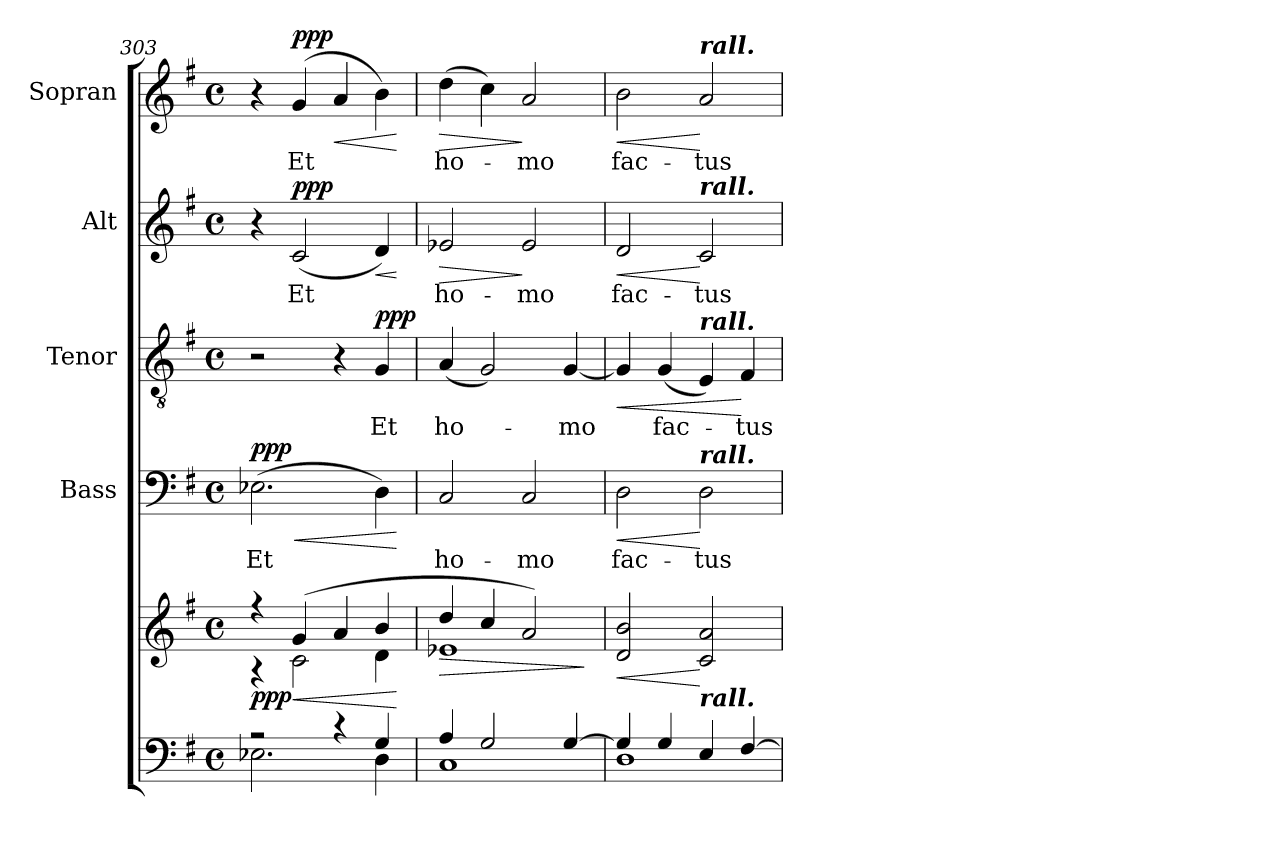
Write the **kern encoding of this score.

**kern	**kern	**dynam	**kern	**text	**dynam	**kern	**text	**dynam	**kern	**text	**dynam	**kern	**text	**dynam
*part5	*part5	*part5	*part4	*part4	*part4	*part3	*part3	*part3	*part2	*part2	*part2	*part1	*part1	*part1
*staff6	*staff5	*staff5/6	*staff4	*staff4	*staff4	*staff3	*staff3	*staff3	*staff2	*staff2	*staff2	*staff1	*staff1	*staff1
*	*	*	*I"Bass	*	*	*I"Tenor	*	*	*I"Alt	*	*	*I"Sopran	*	*
*	*	*	*I'B.	*	*	*I'T.	*	*	*I'A.	*	*	*I'S.	*	*
*clefF4	*clefG2	*	*clefF4	*	*	*clefGv2	*	*	*clefG2	*	*	*clefG2	*	*
*k[f#]	*k[f#]	*	*k[f#]	*	*	*k[f#]	*	*	*k[f#]	*	*	*k[f#]	*	*
*G:	*G:	*	*G:	*	*	*G:	*	*	*G:	*	*	*G:	*	*
*M4/4	*M4/4	*	*M4/4	*	*	*M4/4	*	*	*M4/4	*	*	*M4/4	*	*
*met(c)	*met(c)	*	*met(c)	*	*	*met(c)	*	*	*met(c)	*	*	*met(c)	*	*
=303	=303	=303	=303	=303	=303	=303	=303	=303	=303	=303	=303	=303	=303	=303
*^	*^	*	*	*	*	*	*	*	*	*	*	*	*	*
!	!	!	!	!LO:DY:b	!	!LO:LY:b	!LO:HP:b	!	!	!	!	!	!	!	!	!
!	!	!	!	!	!	!	!LO:DY:n=1:a	!	!	!	!	!	!	!	!	!
2rA	2.E-X\	4r	4r	ppp	(>2.E-X\	Et	< ppp	2r	.	.	4r	.	.	4r	.	.
!	!	!	!	!LO:HP:b	!	!	!	!	!	!	!	!LO:LY:b	!LO:DY:a	!	!LO:LY:b	!LO:DY:a
.	.	(4g/	2c\	<	.	.	.	.	.	.	(<2c/	Et	ppp	(4g/	Et	ppp
!	!	!	!	!	!	!	!	!	!	!	!	!	!	!	!	!LO:HP:b
4rc	.	4a/	.	.	.	.	.	4r	.	.	.	.	.	4a/	.	<
!	!	!	!	!	!	!	!	!	!LO:LY:b	!LO:DY:a	!	!	!LO:HP:b	!	!	!
4G/	4D\	4b/	4d\	.	4D\)	.	.	4G/	Et	ppp	4d/)	.	<	4b\)	.	.
*v	*v	*	*	*	*	*	*	*	*	*	*	*	*	*	*	*
*	*v	*v	*	*	*	*	*	*	*	*	*	*	*	*	*
.	.	[	.	.	[	.	.	.	.	.	[	.	.	[
=304	=304	=304	=304	=304	=304	=304	=304	=304	=304	=304	=304	=304	=304	=304
*^	*	*	*	*	*	*	*	*	*	*	*	*	*	*
!	!	!	!LO:HP:b	!	!LO:LY:b	!	!	!LO:LY:b	!	!	!LO:LY:b	!LO:HP:b	!	!LO:LY:b	!LO:HP:b
*	*	*^	*	*	*	*	*	*	*	*	*	*	*	*	*
4A/	1C	4dd/	1e-X	>	2C/	ho-	.	(<4A/	ho-	.	2e-X/	ho-	>	(>4dd\	ho-	>
2G/	.	4cc/	.	.	.	.	.	2G/)	.	.	.	.	.	4cc\)	.	.
!	!	!	!	!	!	!LO:LY:b	!	!	!	!	!	!LO:LY:b	!	!	!LO:LY:b	!
.	.	2a/)	.	.	2C/	-mo	.	.	.	.	2e-/	-mo	]	2a/	-mo	]
!	!	!	!	!	!	!	!	!	!LO:LY:b	!	!	!	!	!	!	!
[>4G/	.	.	.	.	.	.	.	[4G/	-mo	.	.	.	.	.	.	.
*v	*v	*	*	*	*	*	*	*	*	*	*	*	*	*	*	*
*	*v	*v	*	*	*	*	*	*	*	*	*	*	*	*	*
.	.	]	.	.	.	.	.	.	.	.	.	.	.	.
=305	=305	=305	=305	=305	=305	=305	=305	=305	=305	=305	=305	=305	=305	=305
*^	*	*	*	*	*	*	*	*	*	*	*	*	*	*
!	!	!	!LO:HP:b	!	!LO:LY:b	!LO:HP:b	!	!	!LO:HP:b	!	!LO:LY:b	!LO:HP:b	!	!LO:LY:b	!LO:HP:b
4G/]	1D	2d/ 2b/	<	2D\	fac-	<	4G/]	.	<	2d/	fac-	<	2b\	fac-	<
!	!	!	!	!	!	!	!	!LO:LY:b	!	!	!	!	!	!	!
4G/	.	.	.	.	.	.	(<4G/	fac-	.	.	.	.	.	.	.
!	!	!	!	!	!	!	!	!	!	!	!	!	!LO:TX:a:Bi:t=rall.	!	!
!	!	!	!	!	!	!	!	!	!	!LO:TX:a:Bi:t=rall.	!	!	!	!	!
!	!	!	!	!	!	!	!LO:TX:a:Bi:t=rall.	!	!	!	!	!	!	!	!
!	!	!	!	!LO:TX:a:Bi:t=rall.	!	!	!	!	!	!	!	!	!	!	!
!	!	!LO:TX:b:Bi:t=rall.	!	!	!	!	!	!	!	!	!	!	!	!	!
!	!	!	!	!	!LO:LY:b	!	!	!	!	!	!LO:LY:b	!	!	!LO:LY:b	!
4E/	.	2c/ 2a/	[	2D\	-tus	[	4E/)	.	.	2c/	-tus	[	2a/	-tus	[
!	!	!	!	!	!	!	!	!LO:LY:b	!	!	!	!	!	!	!
[>4F#/	.	.	.	.	.	.	4F#/	-tus	[	.	.	.	.	.	.
*v	*v	*	*	*	*	*	*	*	*	*	*	*	*	*	*
=	=	=	=	=	=	=	=	=	=	=	=	=	=	=
*-	*-	*-	*-	*-	*-	*-	*-	*-	*-	*-	*-	*-	*-	*-
